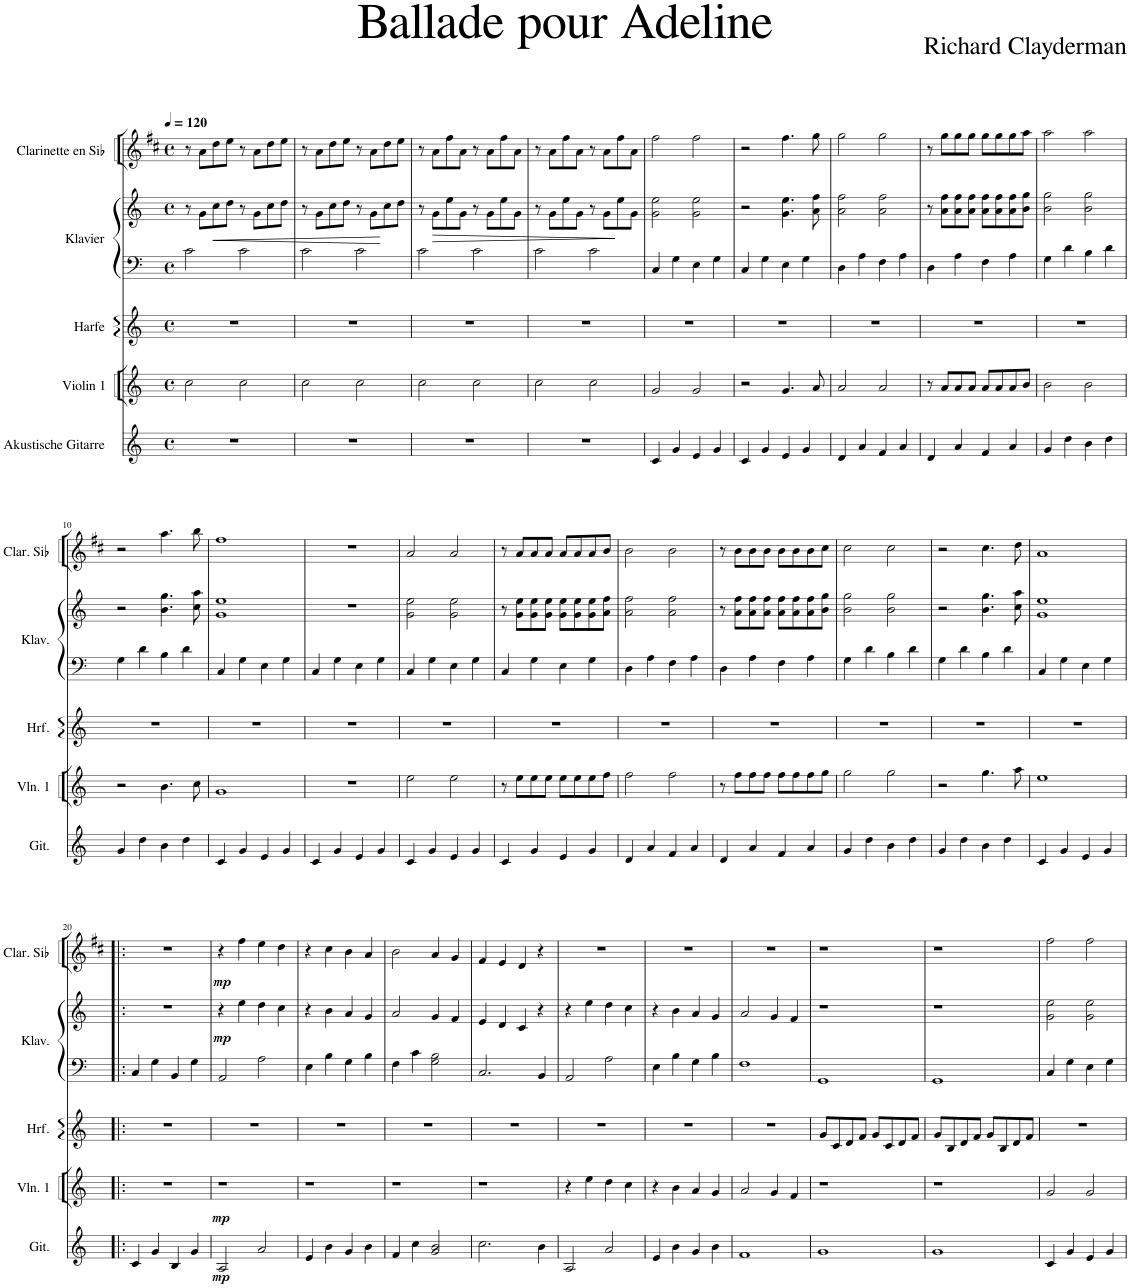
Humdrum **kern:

**kern	**dynam	**kern	**dynam	**kern	**kern	**kern	**dynam	**kern	**dynam
*part5	*part5	*part4	*part4	*part3	*part2	*part2	*part2	*part1	*part1
*staff6	*staff6	*staff5	*staff5	*staff4	*staff3	*staff2	*staff2/3	*staff1	*staff1
*I"Akustische Gitarre	*	*I"Violin 1	*	*I"Harfe	*I"Klavier	*	*	*I"Clarinette en Sib	*
*I'Git.	*	*I'Vln. 1	*	*I'Hrf.	*I'Klav.	*	*	*I'Clar. Sib	*
*clefG2	*	*clefG2	*	*clefG2	*clefF4	*clefG2	*	*clefG2	*
*	*	*	*	*	*	*	*	*Trd1c2	*
*k[]	*	*k[]	*	*k[]	*k[]	*k[]	*	*k[f#c#]	*
*M4/4	*	*M4/4	*	*M4/4	*M4/4	*M4/4	*	*M4/4	*
*met(c)	*	*met(c)	*	*met(c)	*met(c)	*met(c)	*	*met(c)	*
*MM120	*	*MM120	*	*MM120	*MM120	*MM120	*	*MM120	*
=1	=1	=1	=1	=1	=1	=1	=1	=1	=1
1r	.	2cc\	.	1r	2c\	8r	.	8r	.
.	.	.	.	.	.	8g\L	.	8a\L	.
!	!	!	!	!	!	!	!LO:HP:b	!	!
.	.	.	.	.	.	8cc\	<	8dd\	.
.	.	.	.	.	.	8dd\J	.	8ee\J	.
.	.	2cc\	.	.	2c\	8r	.	8r	.
.	.	.	.	.	.	8g\L	.	8a\L	.
.	.	.	.	.	.	8cc\	.	8dd\	.
.	.	.	.	.	.	8dd\J	.	8ee\J	.
.	.	.	.	.	.	.	[	.	.
=2	=2	=2	=2	=2	=2	=2	=2	=2	=2
1r	.	2cc\	.	1r	2c\	8r	.	8r	.
.	.	.	.	.	.	8g\L	.	8a\L	.
.	.	.	.	.	.	8cc\	.	8dd\	.
.	.	.	.	.	.	8dd\J	.	8ee\J	.
.	.	2cc\	.	.	2c\	8r	.	8r	.
.	.	.	.	.	.	8g\L	.	8a\L	.
.	.	.	.	.	.	8cc\	.	8dd\	.
.	.	.	.	.	.	8dd\J	.	8ee\J	.
=3	=3	=3	=3	=3	=3	=3	=3	=3	=3
1r	.	2cc\	.	1r	2c\	8r	.	8r	.
!	!	!	!	!	!	!	!LO:HP:b	!	!
.	.	.	.	.	.	8g\L	>	8a\L	.
.	.	.	.	.	.	8ee\	.	8ff#\	.
.	.	.	.	.	.	8g\J	.	8a\J	.
.	.	2cc\	.	.	2c\	8r	.	8r	.
.	.	.	.	.	.	8g\L	.	8a\L	.
.	.	.	.	.	.	8ee\	.	8ff#\	.
.	.	.	.	.	.	8g\J	.	8a\J	.
.	.	.	.	.	.	.	]	.	.
=4	=4	=4	=4	=4	=4	=4	=4	=4	=4
1r	.	2cc\	.	1r	2c\	8r	.	8r	.
.	.	.	.	.	.	8g\L	.	8a\L	.
.	.	.	.	.	.	8ee\	.	8ff#\	.
.	.	.	.	.	.	8g\J	.	8a\J	.
.	.	2cc\	.	.	2c\	8r	.	8r	.
.	.	.	.	.	.	8g\L	.	8a\L	.
.	.	.	.	.	.	8ee\	.	8ff#\	.
.	.	.	.	.	.	8g\J	.	8a\J	.
=5	=5	=5	=5	=5	=5	=5	=5	=5	=5
4c/	.	2g/	.	1r	4C/	2g\ 2ee\	.	2ff#\	.
4g/	.	.	.	.	4G\	.	.	.	.
4e/	.	2g/	.	.	4E\	2g\ 2ee\	.	2ff#\	.
4g/	.	.	.	.	4G\	.	.	.	.
=6	=6	=6	=6	=6	=6	=6	=6	=6	=6
4c/	.	2r	.	1r	4C/	2r	.	2r	.
4g/	.	.	.	.	4G\	.	.	.	.
4e/	.	4.g/	.	.	4E\	4.g\ 4.ee\	.	4.ff#\	.
4g/	.	.	.	.	4G\	.	.	.	.
.	.	8a/	.	.	.	8a\ 8ff\	.	8gg\	.
=7	=7	=7	=7	=7	=7	=7	=7	=7	=7
4d/	.	2a/	.	1r	4D\	2a\ 2ff\	.	2gg\	.
4a/	.	.	.	.	4A\	.	.	.	.
4f/	.	2a/	.	.	4F\	2a\ 2ff\	.	2gg\	.
4a/	.	.	.	.	4A\	.	.	.	.
=8	=8	=8	=8	=8	=8	=8	=8	=8	=8
4d/	.	8r	.	1r	4D\	8r	.	8r	.
.	.	8a/L	.	.	.	8a\ 8ff\L	.	8gg\L	.
4a/	.	8a/	.	.	4A\	8a\ 8ff\	.	8gg\	.
.	.	8a/J	.	.	.	8a\ 8ff\J	.	8gg\J	.
4f/	.	8a/L	.	.	4F\	8a\ 8ff\L	.	8gg\L	.
.	.	8a/	.	.	.	8a\ 8ff\	.	8gg\	.
4a/	.	8a/	.	.	4A\	8a\ 8ff\	.	8gg\	.
.	.	8b/J	.	.	.	8b\ 8gg\J	.	8aa\J	.
=9	=9	=9	=9	=9	=9	=9	=9	=9	=9
4g/	.	2b\	.	1r	4G\	2b\ 2gg\	.	2aa\	.
4dd\	.	.	.	.	4d\	.	.	.	.
4b\	.	2b\	.	.	4B\	2b\ 2gg\	.	2aa\	.
4dd\	.	.	.	.	4d\	.	.	.	.
!!LO:LB:g=z
=10	=10	=10	=10	=10	=10	=10	=10	=10	=10
4g/	.	2r	.	1r	4G\	2r	.	2r	.
4dd\	.	.	.	.	4d\	.	.	.	.
4b\	.	4.b\	.	.	4B\	4.b\ 4.gg\	.	4.aa\	.
4dd\	.	.	.	.	4d\	.	.	.	.
.	.	8cc\	.	.	.	8cc\ 8aa\	.	8bb\	.
=11	=11	=11	=11	=11	=11	=11	=11	=11	=11
4c/	.	1g	.	1r	4C/	1g 1ee	.	1ff#	.
4g/	.	.	.	.	4G\	.	.	.	.
4e/	.	.	.	.	4E\	.	.	.	.
4g/	.	.	.	.	4G\	.	.	.	.
=12	=12	=12	=12	=12	=12	=12	=12	=12	=12
4c/	.	1r	.	1r	4C/	1r	.	1r	.
4g/	.	.	.	.	4G\	.	.	.	.
4e/	.	.	.	.	4E\	.	.	.	.
4g/	.	.	.	.	4G\	.	.	.	.
=13	=13	=13	=13	=13	=13	=13	=13	=13	=13
4c/	.	2ee\	.	1r	4C/	2g\ 2ee\	.	2a/	.
4g/	.	.	.	.	4G\	.	.	.	.
4e/	.	2ee\	.	.	4E\	2g\ 2ee\	.	2a/	.
4g/	.	.	.	.	4G\	.	.	.	.
=14	=14	=14	=14	=14	=14	=14	=14	=14	=14
4c/	.	8r	.	1r	4C/	8r	.	8r	.
.	.	8ee\L	.	.	.	8g\ 8ee\L	.	8a/L	.
4g/	.	8ee\	.	.	4G\	8g\ 8ee\	.	8a/	.
.	.	8ee\J	.	.	.	8g\ 8ee\J	.	8a/J	.
4e/	.	8ee\L	.	.	4E\	8g\ 8ee\L	.	8a/L	.
.	.	8ee\	.	.	.	8g\ 8ee\	.	8a/	.
4g/	.	8ee\	.	.	4G\	8g\ 8ee\	.	8a/	.
.	.	8ff\J	.	.	.	8a\ 8ff\J	.	8b/J	.
=15	=15	=15	=15	=15	=15	=15	=15	=15	=15
4d/	.	2ff\	.	1r	4D\	2a\ 2ff\	.	2b\	.
4a/	.	.	.	.	4A\	.	.	.	.
4f/	.	2ff\	.	.	4F\	2a\ 2ff\	.	2b\	.
4a/	.	.	.	.	4A\	.	.	.	.
=16	=16	=16	=16	=16	=16	=16	=16	=16	=16
4d/	.	8r	.	1r	4D\	8r	.	8r	.
.	.	8ff\L	.	.	.	8a\ 8ff\L	.	8b\L	.
4a/	.	8ff\	.	.	4A\	8a\ 8ff\	.	8b\	.
.	.	8ff\J	.	.	.	8a\ 8ff\J	.	8b\J	.
4f/	.	8ff\L	.	.	4F\	8a\ 8ff\L	.	8b\L	.
.	.	8ff\	.	.	.	8a\ 8ff\	.	8b\	.
4a/	.	8ff\	.	.	4A\	8a\ 8ff\	.	8b\	.
.	.	8gg\J	.	.	.	8b\ 8gg\J	.	8cc#\J	.
=17	=17	=17	=17	=17	=17	=17	=17	=17	=17
4g/	.	2gg\	.	1r	4G\	2b\ 2gg\	.	2cc#\	.
4dd\	.	.	.	.	4d\	.	.	.	.
4b\	.	2gg\	.	.	4B\	2b\ 2gg\	.	2cc#\	.
4dd\	.	.	.	.	4d\	.	.	.	.
=18	=18	=18	=18	=18	=18	=18	=18	=18	=18
4g/	.	2r	.	1r	4G\	2r	.	2r	.
4dd\	.	.	.	.	4d\	.	.	.	.
4b\	.	4.gg\	.	.	4B\	4.b\ 4.gg\	.	4.cc#\	.
4dd\	.	.	.	.	4d\	.	.	.	.
.	.	8aa\	.	.	.	8cc\ 8aa\	.	8dd\	.
=19	=19	=19	=19	=19	=19	=19	=19	=19	=19
4c/	.	1ee	.	1r	4C/	1g 1ee	.	1a	.
4g/	.	.	.	.	4G\	.	.	.	.
4e/	.	.	.	.	4E\	.	.	.	.
4g/	.	.	.	.	4G\	.	.	.	.
!!LO:LB:g=z
=20!|:	=20!|:	=20!|:	=20!|:	=20!|:	=20!|:	=20!|:	=20!|:	=20!|:	=20!|:
4c/	.	1r	.	1r	4C/	1r	.	1r	.
4g/	.	.	.	.	4G\	.	.	.	.
4B/	.	.	.	.	4BB/	.	.	.	.
4g/	.	.	.	.	4G\	.	.	.	.
=21	=21	=21	=21	=21	=21	=21	=21	=21	=21
!	!LO:DY:b	!	!LO:DY:b	!	!	!	!LO:DY:b	!	!LO:DY:b
2A/	mp	1r	mp	1r	2AA/	4r	mp	4r	mp
.	.	.	.	.	.	4ee\	.	4ff#\	.
2a/	.	.	.	.	2A\	4dd\	.	4ee\	.
.	.	.	.	.	.	4cc\	.	4dd\	.
=22	=22	=22	=22	=22	=22	=22	=22	=22	=22
4e/	.	1r	.	1r	4E\	4r	.	4r	.
4b\	.	.	.	.	4B\	4b\	.	4cc#\	.
4g/	.	.	.	.	4G\	4a/	.	4b\	.
4b\	.	.	.	.	4B\	4g/	.	4a/	.
=23	=23	=23	=23	=23	=23	=23	=23	=23	=23
4f/	.	1r	.	1r	4F\	2a/	.	2b\	.
4cc\	.	.	.	.	4c\	.	.	.	.
2g/ 2b/	.	.	.	.	2G\ 2B\	4g/	.	4a/	.
.	.	.	.	.	.	4f/	.	4g/	.
=24	=24	=24	=24	=24	=24	=24	=24	=24	=24
2.cc\	.	1r	.	1r	2.C/	4e/	.	4f#/	.
.	.	.	.	.	.	4d/	.	4e/	.
.	.	.	.	.	.	4c/	.	4d/	.
4b\	.	.	.	.	4BB/	4r	.	4r	.
=25	=25	=25	=25	=25	=25	=25	=25	=25	=25
2A/	.	4r	.	1r	2AA/	4r	.	1r	.
.	.	4ee\	.	.	.	4ee\	.	.	.
2a/	.	4dd\	.	.	2A\	4dd\	.	.	.
.	.	4cc\	.	.	.	4cc\	.	.	.
=26	=26	=26	=26	=26	=26	=26	=26	=26	=26
4e/	.	4r	.	1r	4E\	4r	.	1r	.
4b\	.	4b\	.	.	4B\	4b\	.	.	.
4g/	.	4a/	.	.	4G\	4a/	.	.	.
4b\	.	4g/	.	.	4B\	4g/	.	.	.
=27	=27	=27	=27	=27	=27	=27	=27	=27	=27
1f	.	2a/	.	1r	1F	2a/	.	1r	.
.	.	4g/	.	.	.	4g/	.	.	.
.	.	4f/	.	.	.	4f/	.	.	.
=28	=28	=28	=28	=28	=28	=28	=28	=28	=28
1g	.	1r	.	8g/L	1GG	1r	.	1r	.
.	.	.	.	8c/	.	.	.	.	.
.	.	.	.	8d/	.	.	.	.	.
.	.	.	.	8f/J	.	.	.	.	.
.	.	.	.	8g/L	.	.	.	.	.
.	.	.	.	8c/	.	.	.	.	.
.	.	.	.	8d/	.	.	.	.	.
.	.	.	.	8f/J	.	.	.	.	.
=29	=29	=29	=29	=29	=29	=29	=29	=29	=29
1g	.	1r	.	8g/L	1GG	1r	.	1r	.
.	.	.	.	8B/	.	.	.	.	.
.	.	.	.	8d/	.	.	.	.	.
.	.	.	.	8f/J	.	.	.	.	.
.	.	.	.	8g/L	.	.	.	.	.
.	.	.	.	8B/	.	.	.	.	.
.	.	.	.	8d/	.	.	.	.	.
.	.	.	.	8f/J	.	.	.	.	.
=30	=30	=30	=30	=30	=30	=30	=30	=30	=30
4c/	.	2g/	.	1r	4C/	2g\ 2ee\	.	2ff#\	.
4g/	.	.	.	.	4G\	.	.	.	.
4e/	.	2g/	.	.	4E\	2g\ 2ee\	.	2ff#\	.
4g/	.	.	.	.	4G\	.	.	.	.
=	=	=	=	=	=	=	=	=	=
*-	*-	*-	*-	*-	*-	*-	*-	*-	*-
